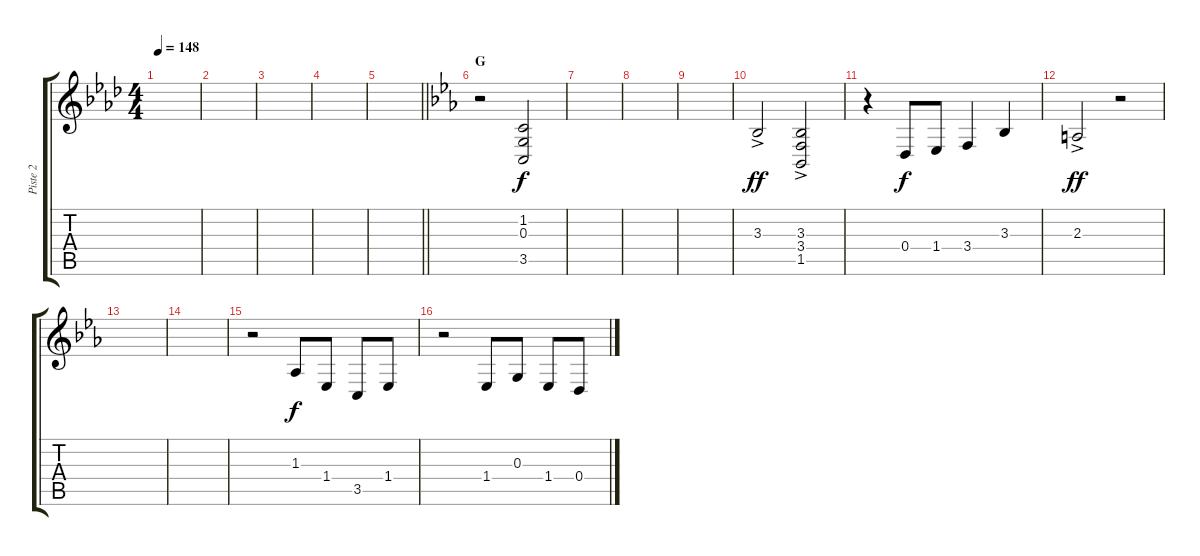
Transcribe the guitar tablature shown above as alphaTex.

\track ("Piste 2" "Piste 2") {instrument stringensemble1}
\staff {score tabs}
\tuning (E4 B3 G3 D3 A2 E2) {hide}
\ts (4 4)
\tempo 148
\clef g2
\ks ab
|
|
|
|
\barLineRight lightlight
|
\section ("" "G")
\ks eb
r.2 (1.2 0.3 3.5).2 |
|
|
|
3.3{ac}.2{dy ff} (3.3{ac} 3.4{ac} 1.5{ac}).2 |
r.4 0.4.8{dy f} 1.4.8 3.4.4 3.3.4 |
2.3{ac}.2{dy ff} r.2 |
|
|
r.2 1.3.8{dy f} 1.4.8 3.5.8 1.4.8 |
r.2 1.4.8 0.3.8 1.4.8 0.4.8
